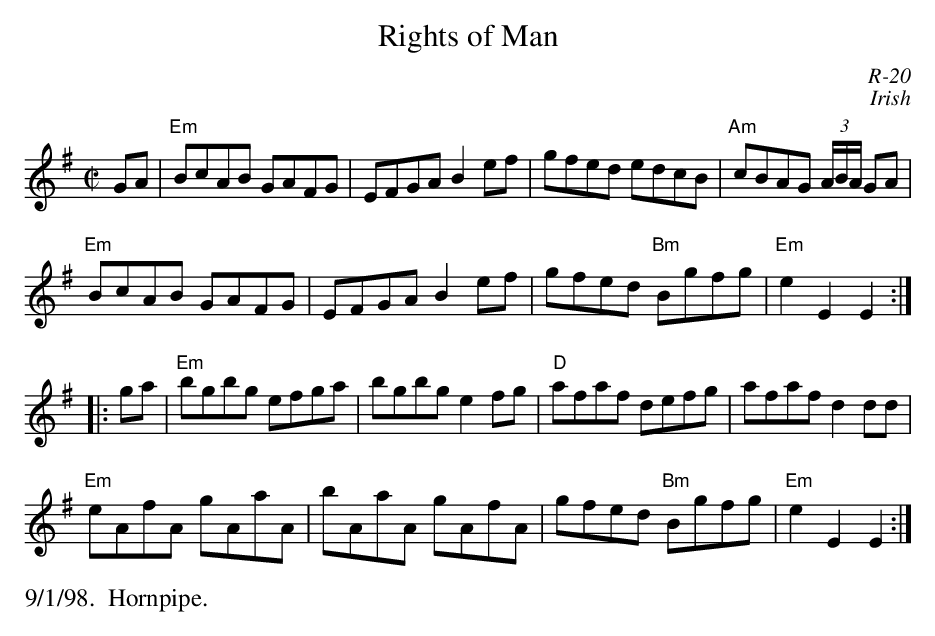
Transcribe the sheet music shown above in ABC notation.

X:1
T: Rights of Man
C: R-20
C: Irish
M: C|
K: Em
GA| "Em"BcAB GAFG| EFGA B2ef| gfed edcB| "Am"cBAG (3A/B/A/ GA|
    "Em"BcAB GAFG| EFGA B2ef| gfed "Bm"Bgfg| "Em"e2E2 E2 :|
|:\
ga| "Em"bgbg efga| bgbg e2fg| "D"afaf defg| afaf d2dd|
    "Em"eAfA gAaA| bAaA gAfA| gfed "Bm"Bgfg| "Em"e2E2 E2 :|
